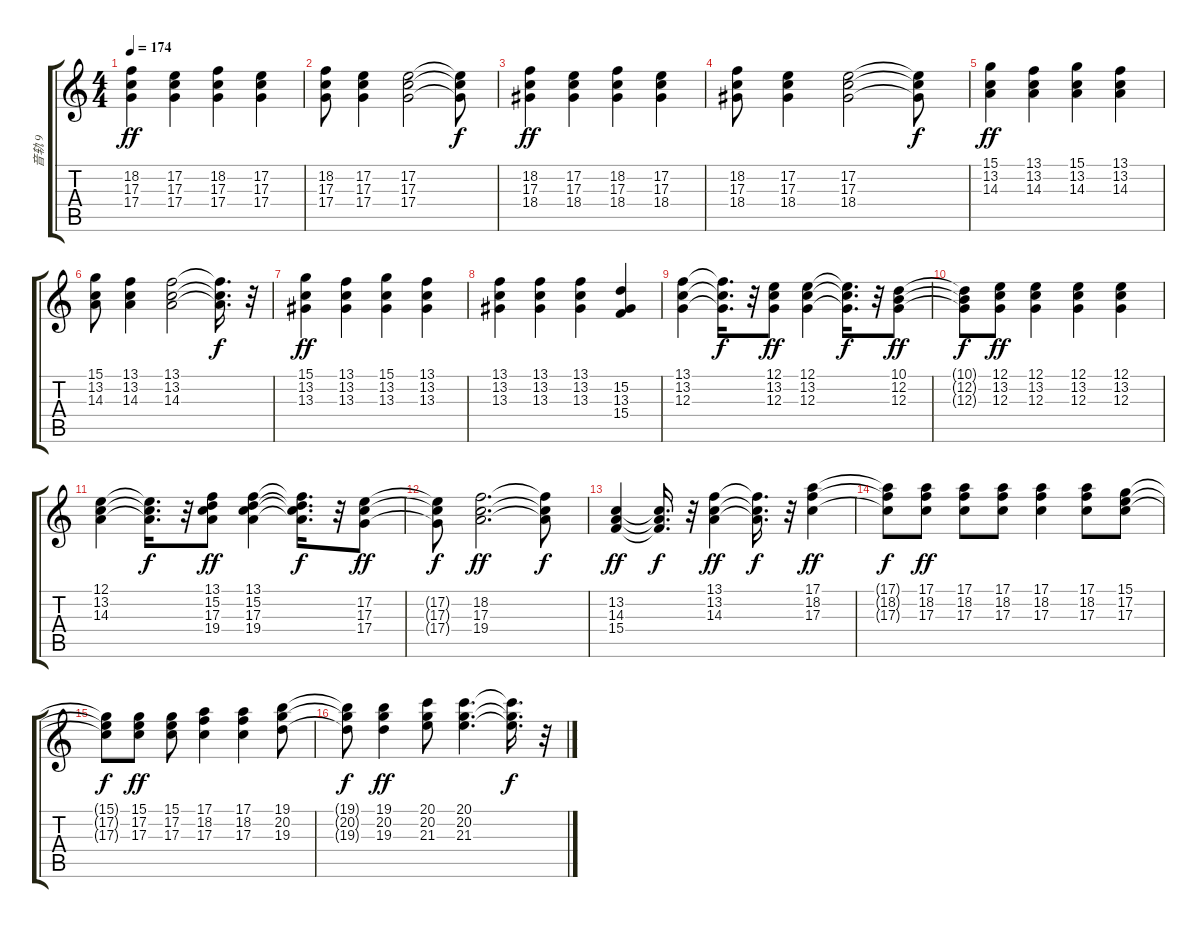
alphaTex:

\track ("音轨 9" "音轨 9") {instrument brightacousticpiano}
\staff {score tabs}
\tuning (E4 B3 G3 D3 A2 E2) {hide}
\ts (4 4)
\tempo 174
\clef g2
\ks c
(18.2 17.3 17.4).4{dy ff} (17.2 17.3 17.4).4 (18.2 17.3 17.4).4 (17.2 17.3 17.4).4 |
(18.2 17.3 17.4).8 (17.2 17.3 17.4).4 (17.2 17.3 17.4).2 (17.2{t} 17.3{t} 17.4{t}).8{dy f} |
(18.2 17.3 18.4).4{dy ff} (17.2 17.3 18.4).4 (18.2 17.3 18.4).4 (17.2 17.3 18.4).4 |
(18.2 17.3 18.4).8 (17.2 17.3 18.4).4 (17.2 17.3 18.4).2 (17.2{t} 17.3{t} 18.4{t}).8{dy f} |
(15.1 13.2 14.3).4{dy ff} (13.1 13.2 14.3).4 (15.1 13.2 14.3).4 (13.1 13.2 14.3).4 |
(15.1 13.2 14.3).8 (13.1 13.2 14.3).4 (13.1 13.2 14.3).2 (13.1{t} 13.2{t} 14.3{t}).16{d dy f} r.32 |
(15.1 13.2 13.3).4{dy ff} (13.1 13.2 13.3).4 (15.1 13.2 13.3).4 (13.1 13.2 13.3).4 |
(13.1 13.2 13.3).4 (13.1 13.2 13.3).4 (13.1 13.2 13.3).4 (15.2 13.3 15.4).4 |
(13.1 13.2 12.3).4 (13.1{t} 13.2{t} 12.3{t}).16{d dy f} r.32 (12.1 13.2 12.3).8{dy ff} (12.1 13.2 12.3).4 (12.1{t} 13.2{t} 12.3{t}).16{d dy f} r.32 (10.1 12.2 12.3).8{dy ff} |
(10.1{t} 12.2{t} 12.3{t}).8{dy f} (12.1 13.2 12.3).8{dy ff} (12.1 13.2 12.3).4 (12.1 13.2 12.3).4 (12.1 13.2 12.3).4 |
(12.1 13.2 14.3).4 (12.1{t} 13.2{t} 14.3{t}).16{d dy f} r.32 (13.1 15.2 17.3 19.4).8{dy ff} (13.1 15.2 17.3 19.4).4 (13.1{t} 15.2{t} 17.3{t} 19.4{t}).16{d dy f} r.32 (17.2 17.3 17.4).8{dy ff} |
(17.2{t} 17.3{t} 17.4{t}).8{dy f} (18.2 17.3 19.4).2{d dy ff} (18.2{t} 17.3{t} 19.4{t}).8{dy f} |
(13.2 14.3 15.4).4{dy ff} (13.2{t} 14.3{t} 15.4{t}).16{d dy f} r.32 (13.1 13.2 14.3).4{dy ff} (13.1{t} 13.2{t} 14.3{t}).16{d dy f} r.32 (17.1 18.2 17.3).4{dy ff} |
(17.1{t} 18.2{t} 17.3{t}).8{dy f} (17.1 18.2 17.3).8{dy ff} (17.1 18.2 17.3).8 (17.1 18.2 17.3).8 (17.1 18.2 17.3).4 (17.1 18.2 17.3).8 (15.1 17.2 17.3).8 |
(15.1{t} 17.2{t} 17.3{t}).8{dy f} (15.1 17.2 17.3).8{dy ff} (15.1 17.2 17.3).8 (17.1 18.2 17.3).4 (17.1 18.2 17.3).4 (19.1 20.2 19.3).8 |
(19.1{t} 20.2{t} 19.3{t}).8{dy f} (19.1 20.2 19.3).4{dy ff} (20.1 20.2 21.3).8 (20.1 20.2 21.3).4{d} (20.1{t} 20.2{t} 21.3{t}).16{d dy f} r.32
